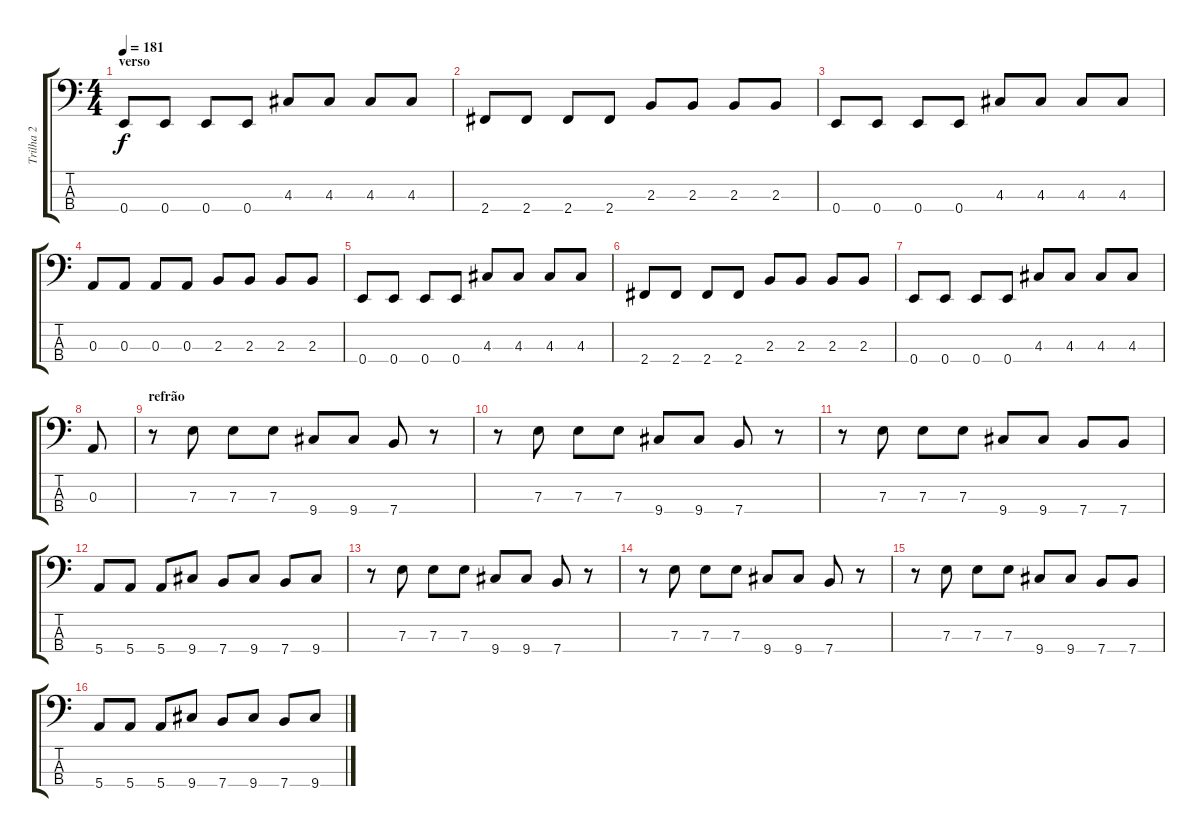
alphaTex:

\track ("Trilha 2" "Trilha 2") {instrument electricbasspick}
\staff {score tabs}
\tuning (G2 D2 A1 E1) {hide}
\ts (4 4)
\section ("" "verso")
\tempo 181
\clef f4
\ks c
0.4.8{dy f} 0.4.8 0.4.8 0.4.8 4.3.8 4.3.8 4.3.8 4.3.8 |
2.4.8 2.4.8 2.4.8 2.4.8 2.3.8 2.3.8 2.3.8 2.3.8 |
0.4.8 0.4.8 0.4.8 0.4.8 4.3.8 4.3.8 4.3.8 4.3.8 |
0.3.8 0.3.8 0.3.8 0.3.8 2.3.8 2.3.8 2.3.8 2.3.8 |
0.4.8 0.4.8 0.4.8 0.4.8 4.3.8 4.3.8 4.3.8 4.3.8 |
2.4.8 2.4.8 2.4.8 2.4.8 2.3.8 2.3.8 2.3.8 2.3.8 |
0.4.8 0.4.8 0.4.8 0.4.8 4.3.8 4.3.8 4.3.8 4.3.8 |
0.3.8 |
\section ("" "refrão")
r.8 7.3.8 7.3.8 7.3.8 9.4.8 9.4.8 7.4.8 r.8 |
r.8 7.3.8 7.3.8 7.3.8 9.4.8 9.4.8 7.4.8 r.8 |
r.8 7.3.8 7.3.8 7.3.8 9.4.8 9.4.8 7.4.8 7.4.8 |
5.4.8 5.4.8 5.4.8 9.4.8 7.4.8 9.4.8 7.4.8 9.4.8 |
r.8 7.3.8 7.3.8 7.3.8 9.4.8 9.4.8 7.4.8 r.8 |
r.8 7.3.8 7.3.8 7.3.8 9.4.8 9.4.8 7.4.8 r.8 |
r.8 7.3.8 7.3.8 7.3.8 9.4.8 9.4.8 7.4.8 7.4.8 |
5.4.8 5.4.8 5.4.8 9.4.8 7.4.8 9.4.8 7.4.8 9.4.8
